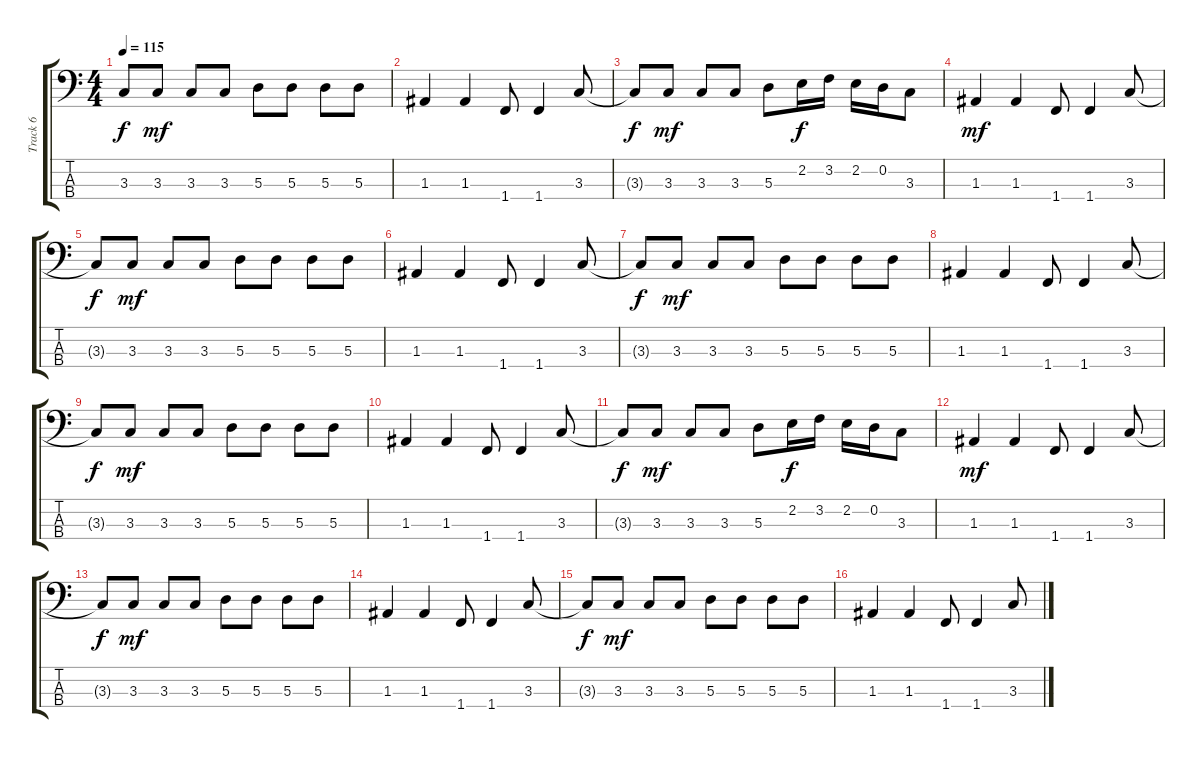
\track ("Track 6" "Track 6") {instrument electricbassfinger}
\staff {score tabs}
\tuning (G2 D2 A1 E1) {hide}
\ts (4 4)
\tempo 115
\clef f4
\ks c
3.3{t}.8{dy f} 3.3.8{dy mf} 3.3.8 3.3.8 5.3.8 5.3.8 5.3.8 5.3.8 |
1.3.4 1.3.4 1.4.8 1.4.4 3.3.8 |
3.3{t}.8{dy f} 3.3.8{dy mf} 3.3.8 3.3.8 5.3.8 2.2.16{dy f} 3.2.16 2.2.16 0.2.16 3.3.8 |
1.3.4{dy mf} 1.3.4 1.4.8 1.4.4 3.3.8 |
3.3{t}.8{dy f} 3.3.8{dy mf} 3.3.8 3.3.8 5.3.8 5.3.8 5.3.8 5.3.8 |
1.3.4 1.3.4 1.4.8 1.4.4 3.3.8 |
3.3{t}.8{dy f} 3.3.8{dy mf} 3.3.8 3.3.8 5.3.8 5.3.8 5.3.8 5.3.8 |
1.3.4 1.3.4 1.4.8 1.4.4 3.3.8 |
3.3{t}.8{dy f} 3.3.8{dy mf} 3.3.8 3.3.8 5.3.8 5.3.8 5.3.8 5.3.8 |
1.3.4 1.3.4 1.4.8 1.4.4 3.3.8 |
3.3{t}.8{dy f} 3.3.8{dy mf} 3.3.8 3.3.8 5.3.8 2.2.16{dy f} 3.2.16 2.2.16 0.2.16 3.3.8 |
1.3.4{dy mf} 1.3.4 1.4.8 1.4.4 3.3.8 |
3.3{t}.8{dy f} 3.3.8{dy mf} 3.3.8 3.3.8 5.3.8 5.3.8 5.3.8 5.3.8 |
1.3.4 1.3.4 1.4.8 1.4.4 3.3.8 |
3.3{t}.8{dy f} 3.3.8{dy mf} 3.3.8 3.3.8 5.3.8 5.3.8 5.3.8 5.3.8 |
1.3.4 1.3.4 1.4.8 1.4.4 3.3.8
